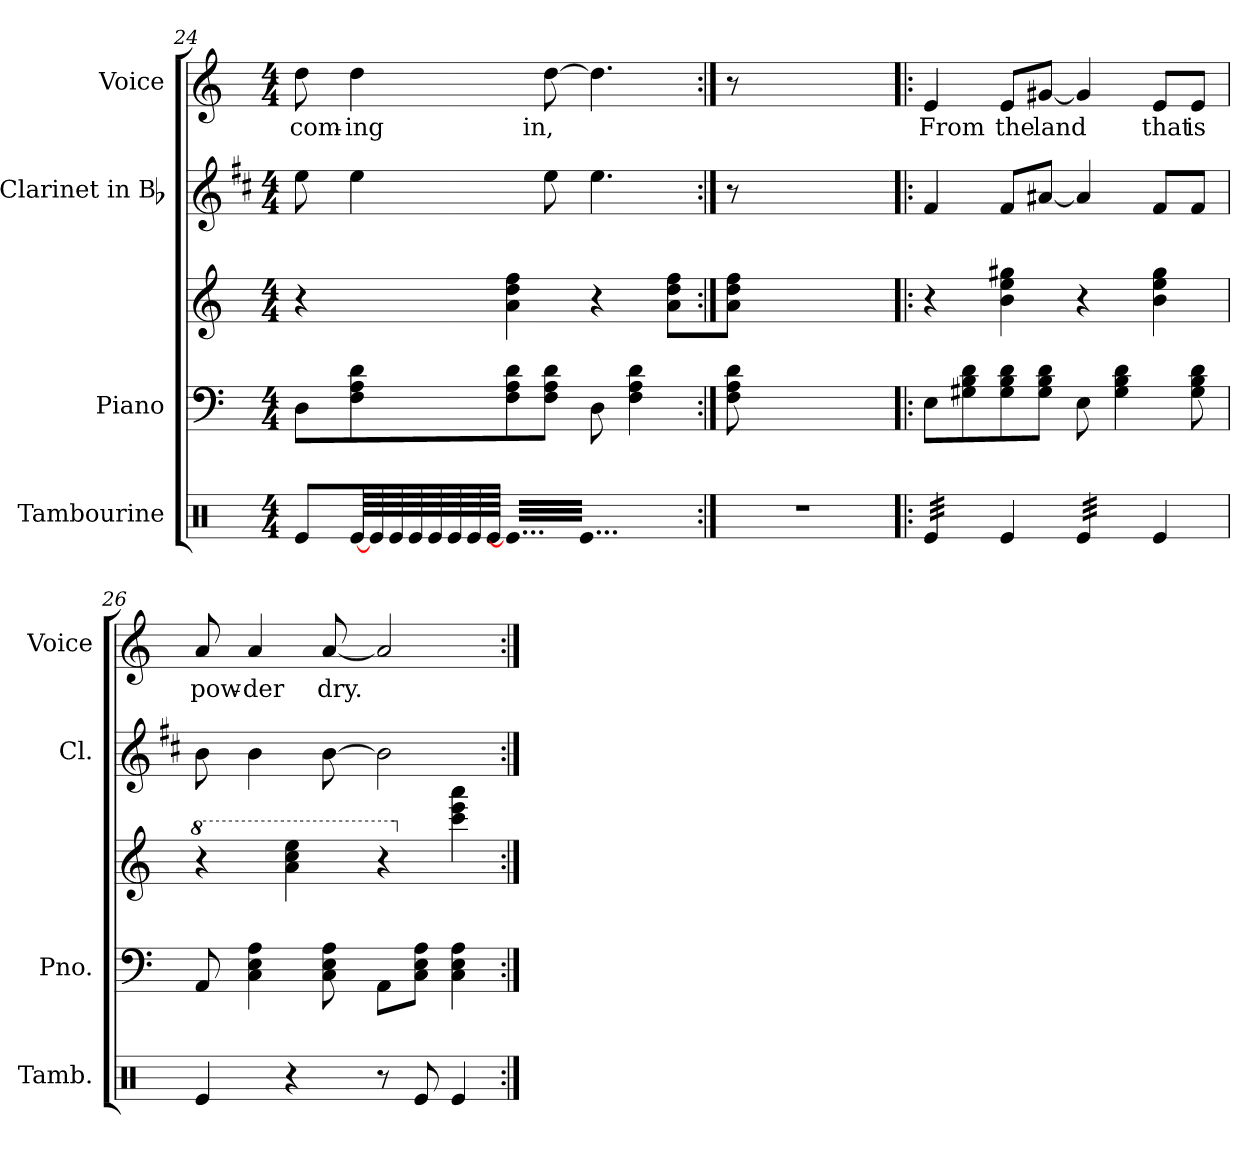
**kern	**kern	**kern	**kern	**kern	**text
*part4	*part3	*part3	*part2	*part1	*part1
*staff5	*staff4	*staff3	*staff2	*staff1	*staff1
*I"Tambourine	*I"Piano	*	*I"Clarinet in Bb	*I"Voice	*
*I'Tamb.	*I'Pno.	*	*I'Cl.	*I'Voice	*
!!LO:LB:g=z
*clefX	*clefF4	*clefG2	*clefG2	*clefG2	*
*	*	*	*ITrd1c2	*	*
*k[]	*k[]	*k[]	*k[]	*k[]	*
*C:	*C:	*C:	*C:	*C:	*
*M4/4	*M4/4	*M4/4	*M4/4	*M4/4	*
=24	=24	=24	=24	=24	=24
!	!	!	!	!	!LO:LY:b:color=#000000
8Rei/L	8Di\L	4r	8ddi\	8ddi\	com-
!	!	!	!	!	!LO:LY:b:color=#000000
*tremolo	*	*	*	*	*
[64Rei/	8Fi\ 8Ai 8di	.	4ddi\	4ddi\	-ing
64Rei/	.	.	.	.	.
64Rei/	.	.	.	.	.
64Rei/	.	.	.	.	.
64Rei/	.	.	.	.	.
64Rei/	.	.	.	.	.
64Rei/	.	.	.	.	.
64Rei/JJJJ	.	.	.	.	.
!LO:N:vis=2.	!	!	!	!	!
32Rei/]LLL	8Fi\ 8Ai 8di	4ai\ 4ddi 4ffi	.	.	.
32Rei/	.	.	.	.	.
32Rei/	.	.	.	.	.
32Rei/	.	.	.	.	.
!	!	!	!	!	!LO:LY:b:color=#000000
32Rei/	8Fi\ 8Ai 8diJ	.	8ddi\	[8ddi\	in,
32Rei/	.	.	.	.	.
32Rei/	.	.	.	.	.
32Rei/	.	.	.	.	.
32Rei/	8Di\	4r	4.ddi\	4.ddi\]	.
32Rei/	.	.	.	.	.
32Rei/	.	.	.	.	.
32Rei/	.	.	.	.	.
32Rei/	4Fi\ 4Ai 4di	.	.	.	.
32Rei/	.	.	.	.	.
32Rei/	.	.	.	.	.
32Rei/	.	.	.	.	.
32Rei/	.	8ai\ 8ddi 8ffiL	.	.	.
32Rei/	.	.	.	.	.
32Rei/	.	.	.	.	.
32Rei/JJJ	.	.	.	.	.
=24X24:|!	=24X24:|!	=24X24:|!	=24X24:|!	=24X24:|!	=24X24:|!
!LO:N:vis=1	!	!	!	!	!
1r	8Fi\ 8Ai 8di	8ai\ 8ddi 8ffiJ	8r	8r	.
.	2..ryy	2..ryy	2..ryy	2..ryy	.
=25!|:	=25!|:	=25!|:	=25!|:	=25!|:	=25!|:
!	!	!	!	!	!LO:LY:b:color=#000000
32Rei/LLL	8Ei\L	4r	4ei/	4ei/	From
32Rei/	.	.	.	.	.
32Rei/	.	.	.	.	.
32Rei/	.	.	.	.	.
32Rei/	8G#Xi\ 8Bi 8di	.	.	.	.
32Rei/	.	.	.	.	.
32Rei/	.	.	.	.	.
32Rei/JJJ	.	.	.	.	.
*Xtremolo	*	*	*	*	*
!	!	!	!	!	!LO:LY:b:color=#000000
4Rei/	8G#i\ 8Bi 8di	4bi\ 4eei 4gg#Xi	8ei/L	8ei/L	the
!	!	!	!	!	!LO:LY:b:color=#000000
.	8G#i\ 8Bi 8diJ	.	[8g#Xi/J	[8g#Xi/J	land
*tremolo	*	*	*	*	*
32Rei/LLL	8Ei\	4r	4g#i/]	4g#i/]	.
32Rei/	.	.	.	.	.
32Rei/	.	.	.	.	.
32Rei/	.	.	.	.	.
32Rei/	4G#i\ 4Bi 4di	.	.	.	.
32Rei/	.	.	.	.	.
32Rei/	.	.	.	.	.
32Rei/JJJ	.	.	.	.	.
*Xtremolo	*	*	*	*	*
!	!	!	!	!	!LO:LY:b:color=#000000
4Rei/	.	4bi\ 4eei 4gg#i	8ei/L	8ei/L	that
!	!	!	!	!	!LO:LY:b:color=#000000
.	8G#i\ 8Bi 8di	.	8ei/J	8ei/J	is
=26	=26	=26	=26	=26	=26
*	*	*8va	*	*	*
!	!	!	!	!	!LO:LY:b:color=#000000
4Rei/	8AAi/	4r	8ai\	8ai/	pow-
!	!	!	!	!	!LO:LY:b:color=#000000
.	4Ci\ 4Ei 4Ai	.	4ai\	4ai/	-der
4r	.	4aai\ 4ccci 4eeei	.	.	.
!	!	!	!	!	!LO:LY:b:color=#000000
.	8Ci\ 8Ei 8Ai	.	[8ai\	[8ai/	dry.
8r	8AAi\L	4r	2ai\]	2ai/]	.
8Rei/	8Ci\ 8Ei 8AiJ	.	.	.	.
*	*	*X8va	*	*	*
4Rei/	4Ci\ 4Ei 4Ai	4ccci\ 4eeei 4aaai	.	.	.
=:|!	=:|!	=:|!	=:|!	=:|!	=:|!
*-	*-	*-	*-	*-	*-
